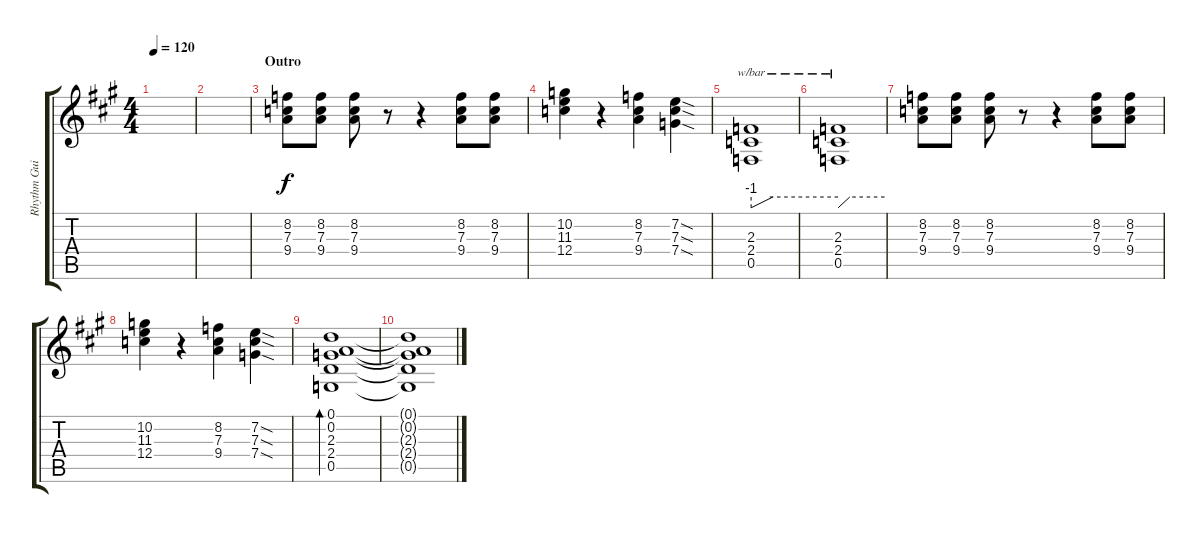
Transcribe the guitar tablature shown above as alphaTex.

\track ("Rhythm Guitar 2" "Rhythm Gui") {instrument overdrivenguitar}
\staff {score tabs}
\tuning (D4 A3 F3 C3 G2 D2) {hide}
\ts (4 4)
\tempo 120
\clef g2
\ks a
|
|
\section ("" "Outro")
(8.2 7.3 9.4).8 (8.2 7.3 9.4).8 (8.2 7.3 9.4).8 r.8 r.4 (8.2 7.3 9.4).8 (8.2 7.3 9.4).8 |
(10.2 11.3 12.4).4 r.4 (8.2 7.3 9.4).4 (7.2{sod} 7.3{sod} 7.4{sod}).4 |
(2.3 2.4 0.5).1{tbe (custom default 0 -4 15 0 60 0)} |
(2.3 2.4 0.5).1{tbe (custom default 0 -4 15 0 60 0)} |
(8.2 7.3 9.4).8 (8.2 7.3 9.4).8 (8.2 7.3 9.4).8 r.8 r.4 (8.2 7.3 9.4).8 (8.2 7.3 9.4).8 |
(10.2 11.3 12.4).4 r.4 (8.2 7.3 9.4).4 (7.2{sod} 7.3{sod} 7.4{sod}).4 |
(0.1 0.2 2.3 2.4 0.5).1{bd 240} |
(0.1{t} 0.2{t} 2.3{t} 2.4{t} 0.5{t}).1
